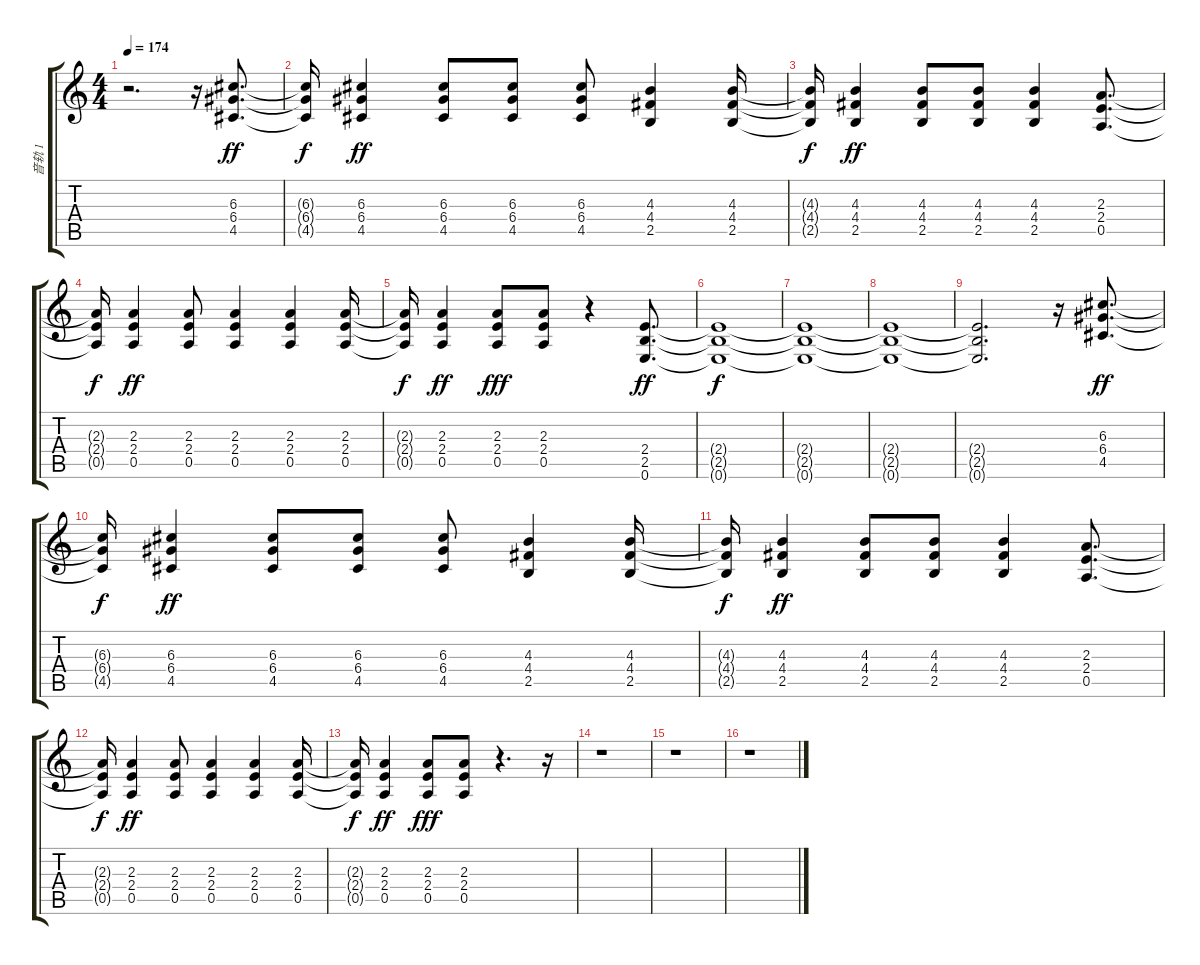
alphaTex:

\track ("音轨 1" "音轨 1") {instrument distortionguitar}
\staff {score tabs}
\tuning (E4 B3 G3 D3 A2 E2) {hide}
\ts (4 4)
\tempo 174
\clef g2
\ks c
r.2{d dy ff instrument distortionguitar} r.16 (6.3 6.4 4.5).8{d} |
(6.3{t} 6.4{t} 4.5{t}).16{dy f} (6.3 6.4 4.5).4{dy ff} (6.3 6.4 4.5).8 (6.3 6.4 4.5).8 (6.3 6.4 4.5).8 (4.3 4.4 2.5).4 (4.3 4.4 2.5).16 |
(4.3{t} 4.4{t} 2.5{t}).16{dy f} (4.3 4.4 2.5).4{dy ff} (4.3 4.4 2.5).8 (4.3 4.4 2.5).8 (4.3 4.4 2.5).4 (2.3 2.4 0.5).8{d} |
(2.3{t} 2.4{t} 0.5{t}).16{dy f} (2.3 2.4 0.5).4{dy ff} (2.3 2.4 0.5).8 (2.3 2.4 0.5).4 (2.3 2.4 0.5).4 (2.3 2.4 0.5).16 |
(2.3{t} 2.4{t} 0.5{t}).16{dy f} (2.3 2.4 0.5).4{dy ff} (2.3 2.4 0.5).8{dy fff} (2.3 2.4 0.5).8 r.4 (2.4 2.5 0.6).8{d dy ff} |
(2.4{t} 2.5{t} 0.6{t}).1{dy f} |
(2.4{t} 2.5{t} 0.6{t}).1 |
(2.4{t} 2.5{t} 0.6{t}).1 |
(2.4{t} 2.5{t} 0.6{t}).2{d} r.16 (6.3 6.4 4.5).8{d dy ff} |
(6.3{t} 6.4{t} 4.5{t}).16{dy f} (6.3 6.4 4.5).4{dy ff} (6.3 6.4 4.5).8 (6.3 6.4 4.5).8 (6.3 6.4 4.5).8 (4.3 4.4 2.5).4 (4.3 4.4 2.5).16 |
(4.3{t} 4.4{t} 2.5{t}).16{dy f} (4.3 4.4 2.5).4{dy ff} (4.3 4.4 2.5).8 (4.3 4.4 2.5).8 (4.3 4.4 2.5).4 (2.3 2.4 0.5).8{d} |
(2.3{t} 2.4{t} 0.5{t}).16{dy f} (2.3 2.4 0.5).4{dy ff} (2.3 2.4 0.5).8 (2.3 2.4 0.5).4 (2.3 2.4 0.5).4 (2.3 2.4 0.5).16 |
(2.3{t} 2.4{t} 0.5{t}).16{dy f} (2.3 2.4 0.5).4{dy ff} (2.3 2.4 0.5).8{dy fff} (2.3 2.4 0.5).8 r.4{d} r.16 |
r.1 |
r.1 |
r.1
